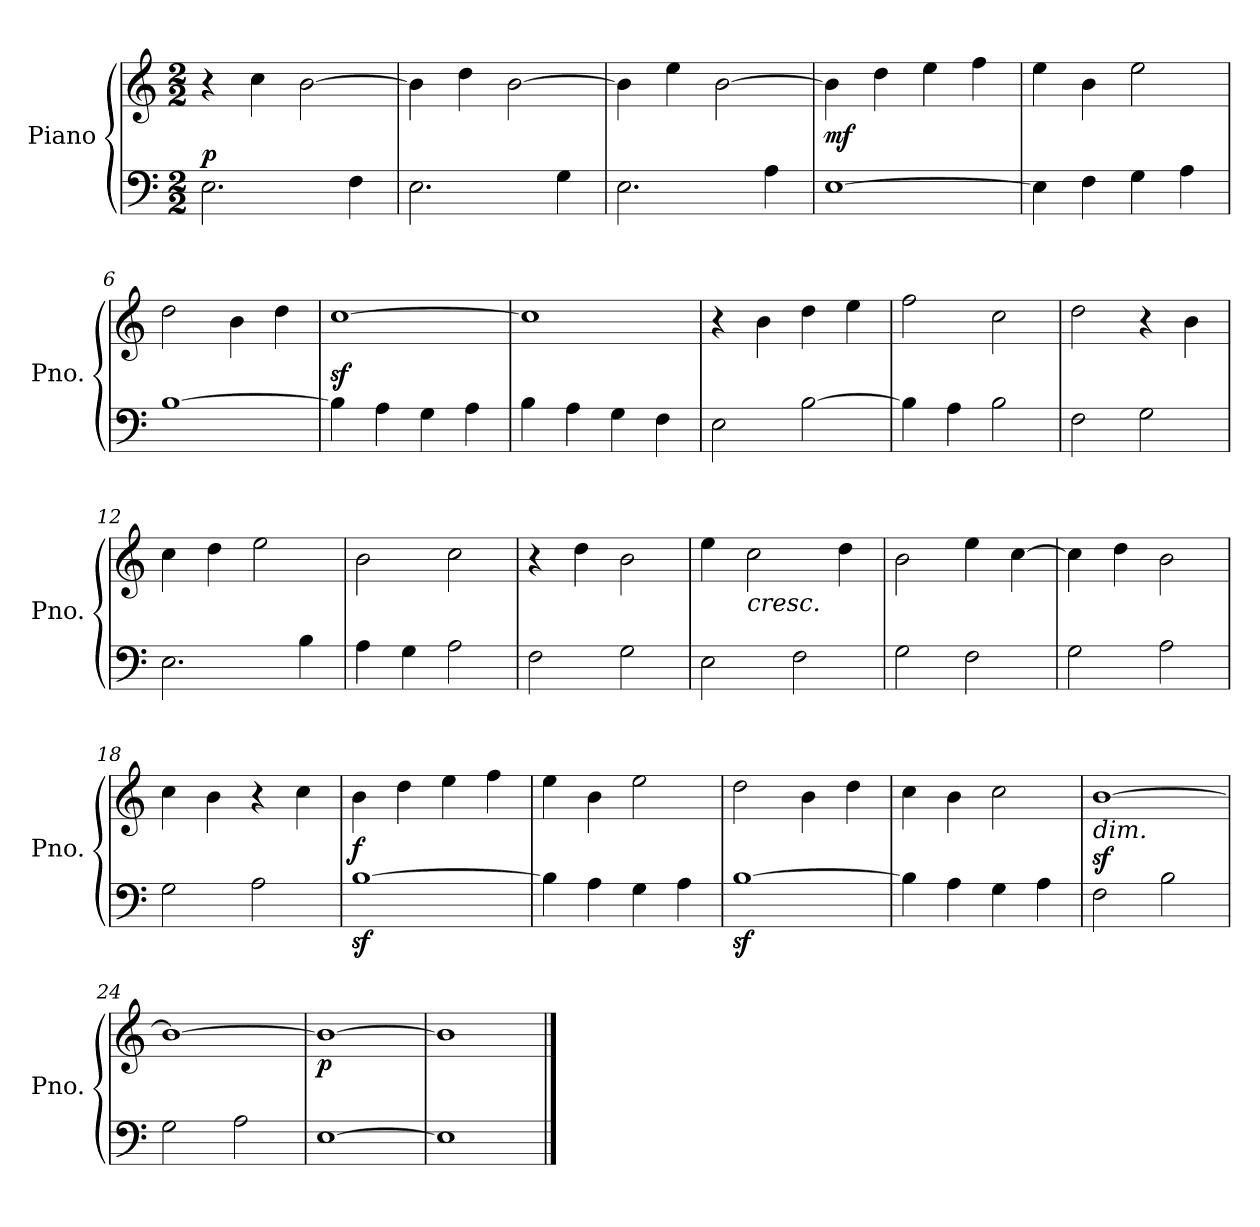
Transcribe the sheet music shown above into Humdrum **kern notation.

**kern	**kern	**dynam
*part1	*part1	*part1
*staff2	*staff1	*staff1/2
*I"Piano	*	*
*I'Pno.	*	*
*clefF4	*clefG2	*
*k[]	*k[]	*
*M2/2	*M2/2	*
*MM160	*MM160	*
=1	=1	=1
!	!	!LO:DY:a=2
2.E\	4r	p
.	4cc\	.
.	[2b\	.
4F\	.	.
=2	=2	=2
2.E\	4b\]	.
.	4dd\	.
.	[2b\	.
4G\	.	.
=3	=3	=3
2.E\	4b\]	.
.	4ee\	.
.	[2b\	.
4A\	.	.
=4	=4	=4
!	!	!LO:DY:b
[1E	4b\]	mf
.	4dd\	.
.	4ee\	.
.	4ff\	.
=5	=5	=5
4E\]	4ee\	.
4F\	4b\	.
4G\	2ee\	.
4A\	.	.
=6	=6	=6
[1B	2dd\	.
.	4b\	.
.	4dd\	.
=7	=7	=7
4B\]	[1ccz>	.
4A\	.	.
4G\	.	.
4A\	.	.
=8	=8	=8
4B\	1cc]	.
4A\	.	.
4G\	.	.
4F\	.	.
=9	=9	=9
2E\	4r	.
.	4b\	.
[2B\	4dd\	.
.	4ee\	.
!!LO:LB:g=z
=10	=10	=10
4B\]	2ff\	.
4A\	.	.
2B\	2cc\	.
=11	=11	=11
2F\	2dd\	.
2G\	4r	.
.	4b\	.
=12	=12	=12
2.E\	4cc\	.
.	4dd\	.
.	2ee\	.
4B\	.	.
=13	=13	=13
4A\	2b\	.
4G\	.	.
2A\	2cc\	.
=14	=14	=14
2F\	4r	.
.	4dd\	.
2G\	2b\	.
=15	=15	=15
2E\	4ee\	.
!	!LO:TX:b:i:t=cresc.	!
.	2cc\	.
2F\	.	.
.	4dd\	.
=16	=16	=16
2G\	2b\	.
2F\	4ee\	.
.	[4cc\	.
=17	=17	=17
2G\	4cc\]	.
.	4dd\	.
2A\	2b\	.
=18	=18	=18
2G\	4cc\	.
.	4b\	.
2A\	4r	.
.	4cc\	.
=19	=19	=19
!	!	!LO:DY:b
[1Bz<	4b\	f
.	4dd\	.
.	4ee\	.
.	4ff\	.
!!LO:LB:g=z
=20	=20	=20
4B\]	4ee\	.
4A\	4b\	.
4G\	2ee\	.
4A\	.	.
=21	=21	=21
[1Bz<	2dd\	.
.	4b\	.
.	4dd\	.
=22	=22	=22
4B\]	4cc\	.
4A\	4b\	.
4G\	2cc\	.
4A\	.	.
=23	=23	=23
!	!LO:TX:b:i:t=dim.	!
2F\	[1bz>	.
2B\	.	.
=24	=24	=24
2G\	1b_	.
2A\	.	.
=25	=25	=25
!	!	!LO:DY:b
[1E	1b_	p
=26	=26	=26
1E]	1b]	.
==	==	==
*-	*-	*-
